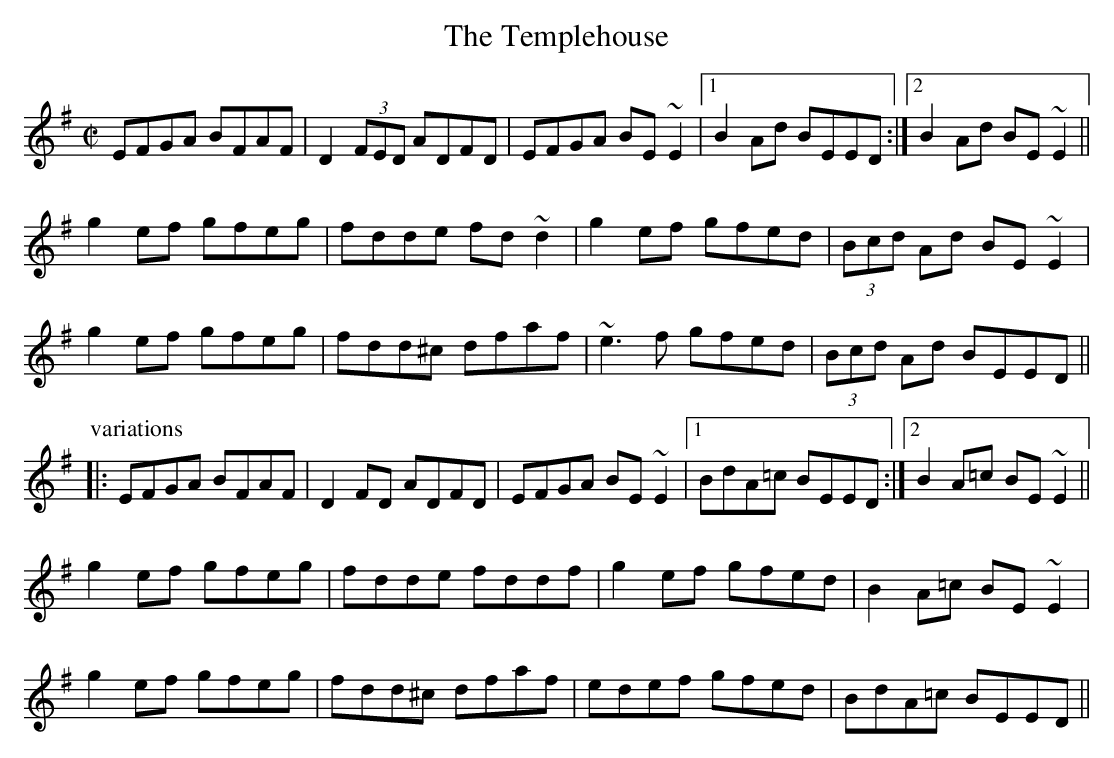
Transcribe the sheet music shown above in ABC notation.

X:1
T:Templehouse, The
M:C|
K:Em
EFGA BFAF | D2 (3FED ADFD | EFGA BE~E2 |1 B2Ad BEED :|2 B2Ad BE~E2 ||
g2ef gfeg | fdde fd~d2 | g2ef gfed | (3Bcd Ad BE~E2 |
g2ef gfeg | fdd^c dfaf | ~e3f gfed | (3Bcd Ad BEED ||
P:variations
|: EFGA BFAF | D2FD ADFD | EFGA BE~E2 |1 BdA=c BEED :|2 B2A=c BE~E2 ||
g2ef gfeg | fdde fddf | g2ef gfed | B2A=c BE~E2 |
g2ef gfeg | fdd^c dfaf | edef gfed | BdA=c BEED ||
